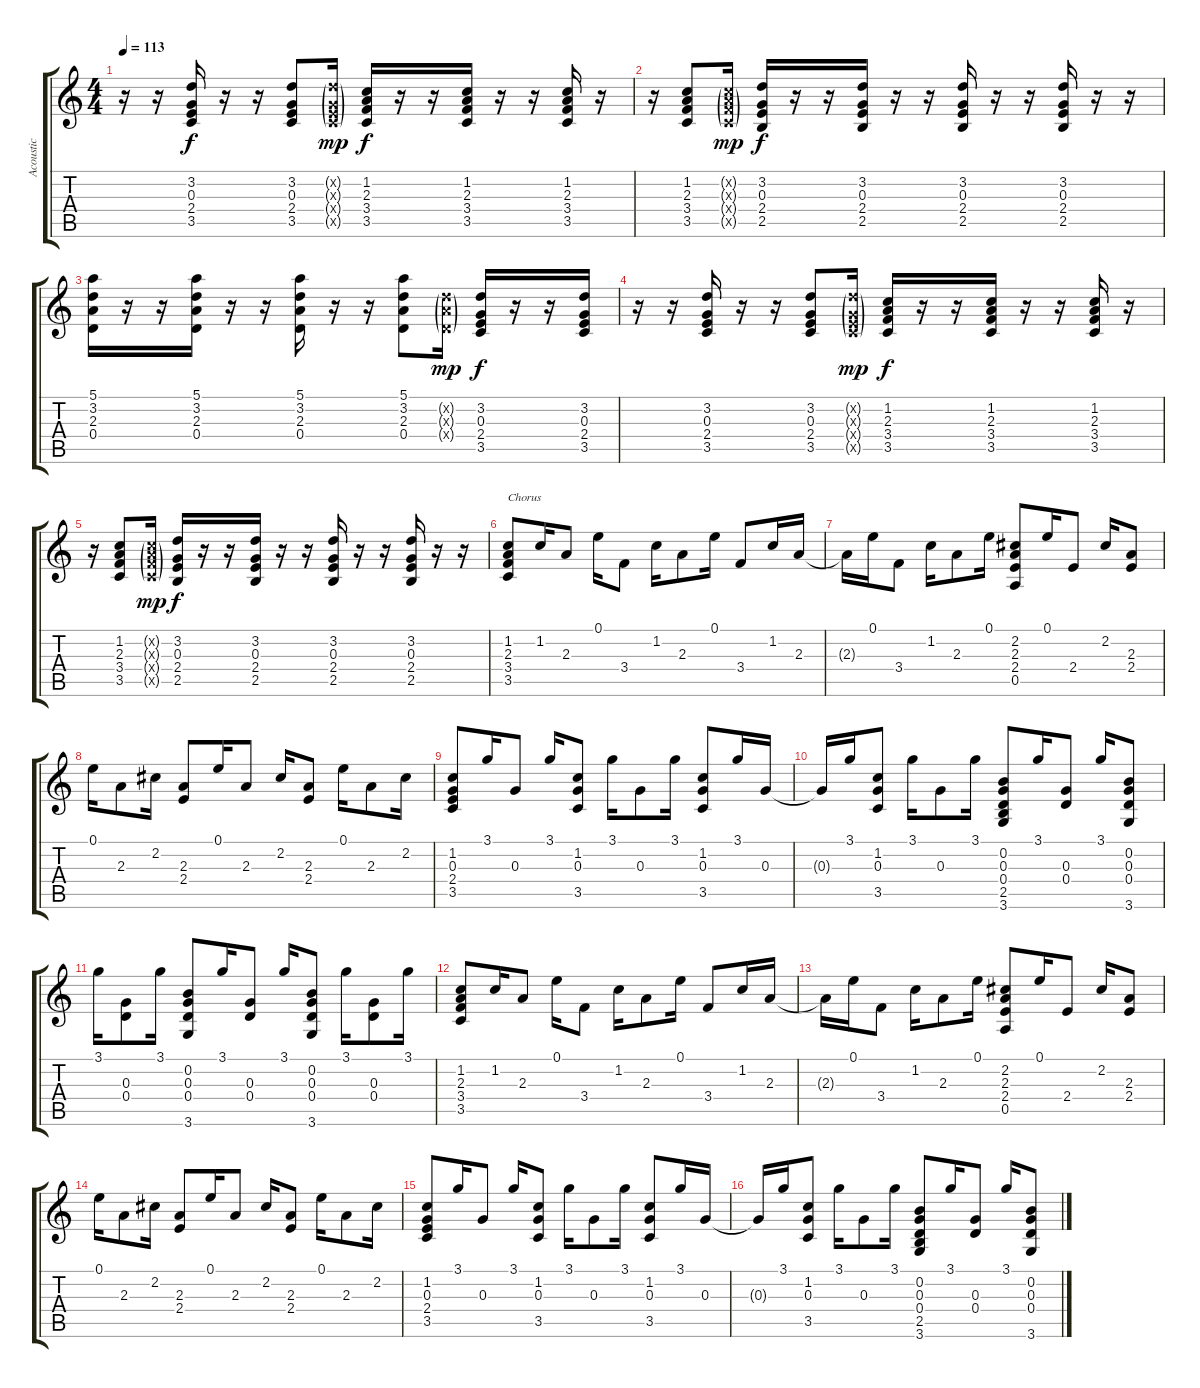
\track ("Acoustic" "Acoustic") {instrument acousticguitarsteel}
\staff {score tabs}
\tuning (E4 B3 G3 D3 A2 E2) {hide}
\ts (4 4)
\tempo 113
\clef g2
\ks c
r.16{dy f} r.16 (3.2 0.3 2.4 3.5).16 r.16 r.16 (3.2 0.3 2.4 3.5).8 (3.2{g x} 0.3{g x} 2.4{g x} 3.5{g x}).16{dy mp} (1.2 2.3 3.4 3.5).16{dy f} r.16 r.16 (1.2 2.3 3.4 3.5).16 r.16 r.16 (1.2 2.3 3.4 3.5).16 r.16 |
r.16 (1.2 2.3 3.4 3.5).8 (1.2{g x} 2.3{g x} 3.4{g x} 3.5{g x}).16{dy mp} (3.2 0.3 2.4 2.5).16{dy f} r.16 r.16 (3.2 0.3 2.4 2.5).16 r.16 r.16 (3.2 0.3 2.4 2.5).16 r.16 r.16 (3.2 0.3 2.4 2.5).16 r.16 r.16 |
(5.1 3.2 2.3 0.4).16 r.16 r.16 (5.1 3.2 2.3 0.4).16 r.16 r.16 (5.1 3.2 2.3 0.4).16 r.16 r.16 (5.1 3.2 2.3 0.4).8 (3.2{g x} 2.3{g x} 0.4{g x}).16{dy mp} (3.2 0.3 2.4 3.5).16{dy f} r.16 r.16 (3.2 0.3 2.4 3.5).16 |
r.16 r.16 (3.2 0.3 2.4 3.5).16 r.16 r.16 (3.2 0.3 2.4 3.5).8 (3.2{g x} 0.3{g x} 2.4{g x} 3.5{g x}).16{dy mp} (1.2 2.3 3.4 3.5).16{dy f} r.16 r.16 (1.2 2.3 3.4 3.5).16 r.16 r.16 (1.2 2.3 3.4 3.5).16 r.16 |
r.16 (1.2 2.3 3.4 3.5).8 (1.2{g x} 2.3{g x} 3.4{g x} 3.5{g x}).16{dy mp} (3.2 0.3 2.4 2.5).16{dy f} r.16 r.16 (3.2 0.3 2.4 2.5).16 r.16 r.16 (3.2 0.3 2.4 2.5).16 r.16 r.16 (3.2 0.3 2.4 2.5).16 r.16 r.16 |
(1.2 2.3 3.4 3.5).8{txt "Chorus"} 1.2.16 2.3.8 0.1.16 3.4.8 1.2.16 2.3.8 0.1.16 3.4.8 1.2.16 2.3.16 |
2.3{t}.16 0.1.16 3.4.8 1.2.16 2.3.8 0.1.16 (2.2 2.3 2.4 0.5).8 0.1.16 2.4.8 2.2.16 (2.3 2.4).8 |
0.1.16 2.3.8 2.2.16 (2.3 2.4).8 0.1.16 2.3.8 2.2.16 (2.3 2.4).8 0.1.16 2.3.8 2.2.16 |
(1.2 0.3 2.4 3.5).8 3.1.16 0.3.8 3.1.16 (1.2 0.3 3.5).8 3.1.16 0.3.8 3.1.16 (1.2 0.3 3.5).8 3.1.16 0.3.16 |
0.3{t}.16 3.1.16 (1.2 0.3 3.5).8 3.1.16 0.3.8 3.1.16 (0.2 0.3 0.4 2.5 3.6).8 3.1.16 (0.3 0.4).8 3.1.16 (0.2 0.3 0.4 3.6).8 |
3.1.16 (0.3 0.4).8 3.1.16 (0.2 0.3 0.4 3.6).8 3.1.16 (0.3 0.4).8 3.1.16 (0.2 0.3 0.4 3.6).8 3.1.16 (0.3 0.4).8 3.1.16 |
(1.2 2.3 3.4 3.5).8 1.2.16 2.3.8 0.1.16 3.4.8 1.2.16 2.3.8 0.1.16 3.4.8 1.2.16 2.3.16 |
2.3{t}.16 0.1.16 3.4.8 1.2.16 2.3.8 0.1.16 (2.2 2.3 2.4 0.5).8 0.1.16 2.4.8 2.2.16 (2.3 2.4).8 |
0.1.16 2.3.8 2.2.16 (2.3 2.4).8 0.1.16 2.3.8 2.2.16 (2.3 2.4).8 0.1.16 2.3.8 2.2.16 |
(1.2 0.3 2.4 3.5).8 3.1.16 0.3.8 3.1.16 (1.2 0.3 3.5).8 3.1.16 0.3.8 3.1.16 (1.2 0.3 3.5).8 3.1.16 0.3.16 |
0.3{t}.16 3.1.16 (1.2 0.3 3.5).8 3.1.16 0.3.8 3.1.16 (0.2 0.3 0.4 2.5 3.6).8 3.1.16 (0.3 0.4).8 3.1.16 (0.2 0.3 0.4 3.6).8
